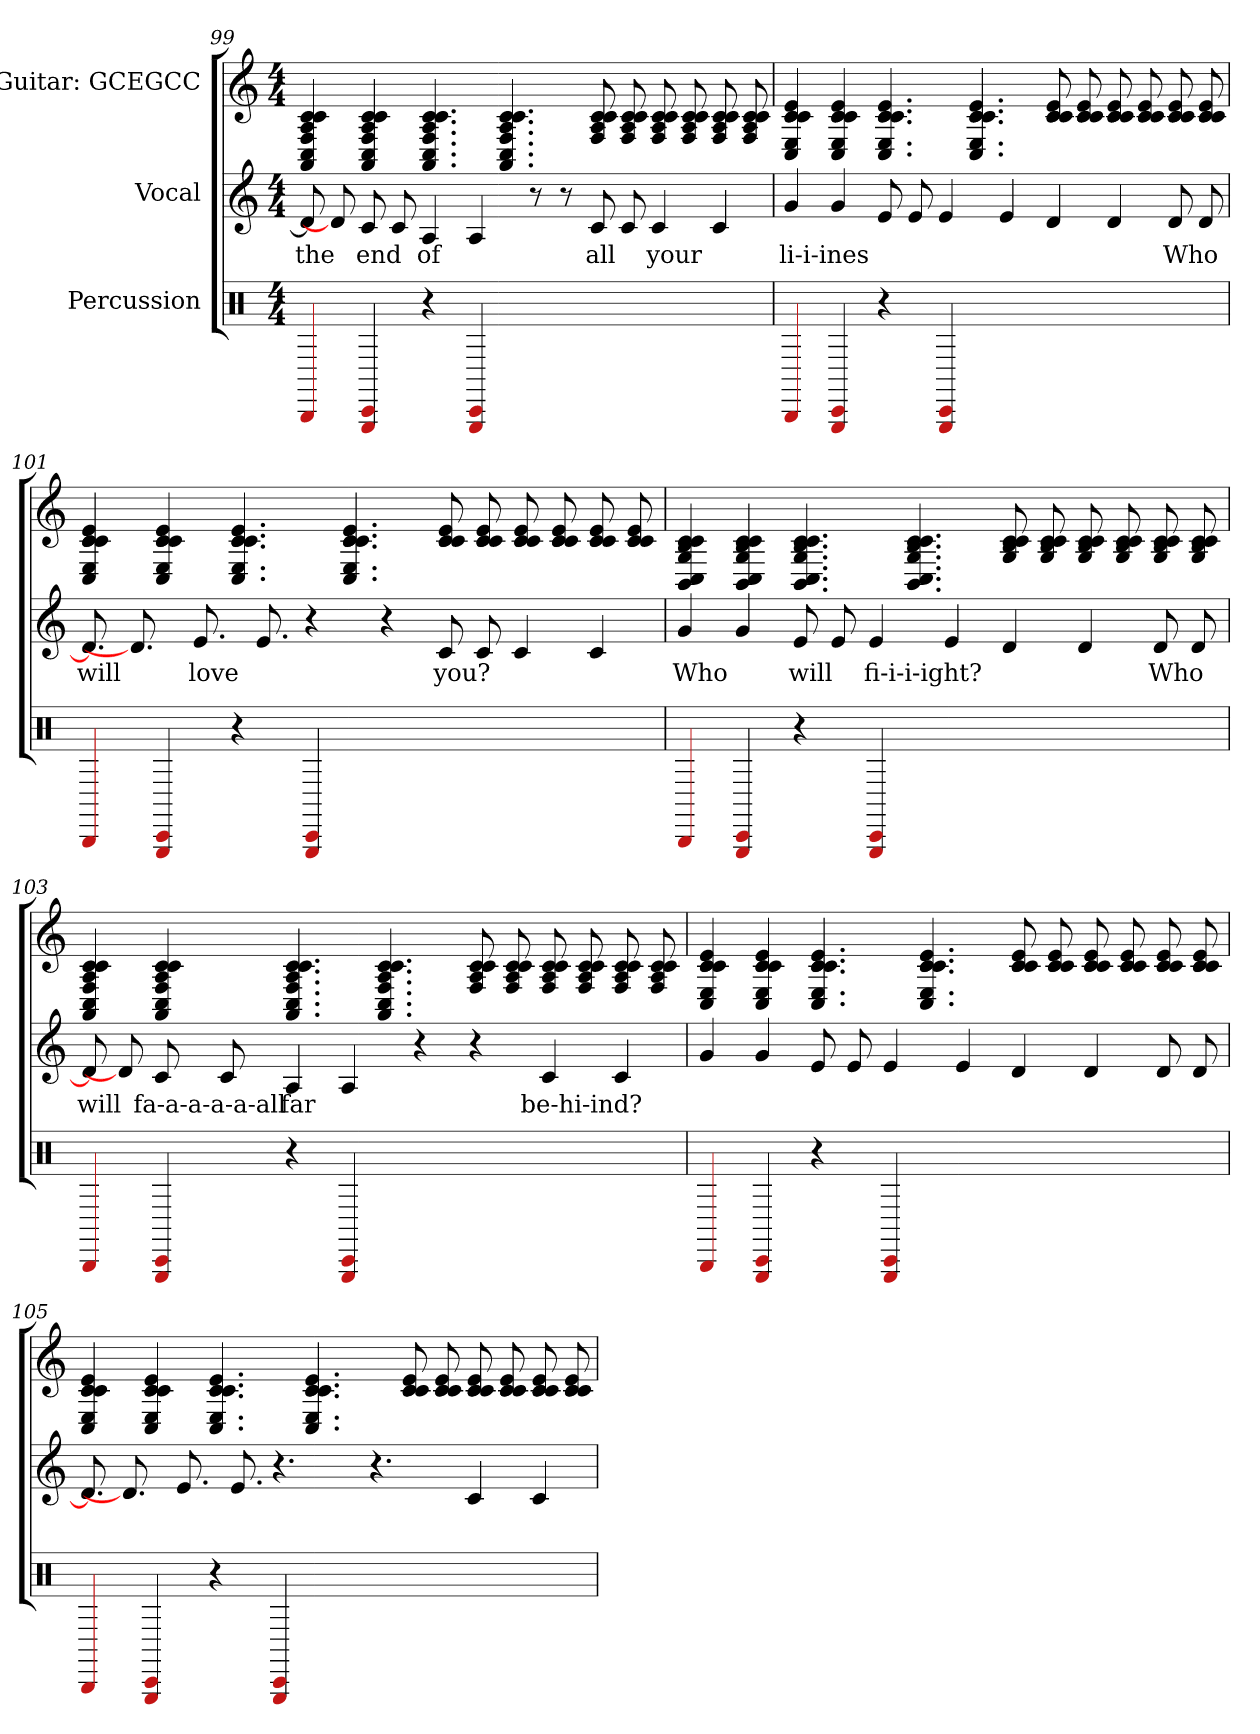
**kern	**kern	**text	**kern
*part3	*part2	*part2	*part1
*staff3	*staff2	*staff2	*staff1
*I"Percussion	*I"Vocal	*	*I"Guitar: GCEGCC
*clefX	*	*	*
*k[]	*k[]	*	*k[]
*M4/4	*M4/4	*	*M4/4
=99	=99	=99	=99
4BBB	8d]	the	4c 4c 4A 4F 4C 4AA
.	8d]	.	.
4GGG 4CC#	8c	end	4c 4c 4A 4F 4C 4AA
.	8c	.	.
4r	4A	of	4.c 4.c 4.A 4.F 4.C 4.AA
4GGG 4CC#	4A	.	.
.	.	.	4.c 4.c 4.A 4.F 4.C 4.AA
1ryy	8r	.	.
.	8r	.	.
.	8c	all	8c 8c 8A 8F
.	8c	.	8c 8c 8A 8F
.	4c	your	8c 8c 8A 8F
.	.	.	8c 8c 8A 8F
.	4c	.	8c 8c 8A 8F
.	.	.	8c 8c 8A 8F
=100	=100	=100	=100
4BBB	4g	li-i-ines	4c 4c 4e 4c 4C 4E
4GGG 4CC#	4g	.	4c 4c 4e 4c 4C 4E
4r	8e	.	4.c 4.c 4.e 4.c 4.C 4.E
.	8e	.	.
4GGG 4CC#	4e	.	.
.	.	.	4.c 4.c 4.e 4.c 4.C 4.E
1ryy	4e	.	.
.	4d	.	8c 8c 8e 8c
.	.	.	8c 8c 8e 8c
.	4d	.	8c 8c 8e 8c
.	.	.	8c 8c 8e 8c
.	8d	Who	8c 8c 8e 8c
.	8d	.	8c 8c 8e 8c
=101	=101	=101	=101
4BBB	8.d]	will	4c 4c 4e 4c 4C 4E
.	8.d]	.	.
4GGG 4CC#	.	.	4c 4c 4e 4c 4C 4E
.	8.e	love	.
4r	.	.	4.c 4.c 4.e 4.c 4.C 4.E
.	8.e	.	.
4GGG 4CC#	4r	.	.
.	.	.	4.c 4.c 4.e 4.c 4.C 4.E
1ryy	4r	.	.
.	8c	you?	8c 8c 8e 8c
.	8c	.	8c 8c 8e 8c
.	4c	.	8c 8c 8e 8c
.	.	.	8c 8c 8e 8c
.	4c	.	8c 8c 8e 8c
.	.	.	8c 8c 8e 8c
=102	=102	=102	=102
4BBB	4g	Who	4c 4c 4B 4G 4C 4BB
4GGG 4CC#	4g	.	4c 4c 4B 4G 4C 4BB
4r	8e	will	4.c 4.c 4.B 4.G 4.C 4.BB
.	8e	.	.
4GGG 4CC#	4e	fi-i-i-ight?	.
.	.	.	4.c 4.c 4.B 4.G 4.C 4.BB
1ryy	4e	.	.
.	4d	.	8c 8c 8B 8G
.	.	.	8c 8c 8B 8G
.	4d	.	8c 8c 8B 8G
.	.	.	8c 8c 8B 8G
.	8d	Who	8c 8c 8B 8G
.	8d	.	8c 8c 8B 8G
=103	=103	=103	=103
4BBB	8d]	will	4c 4c 4A 4F 4C 4AA
.	8d]	.	.
4GGG 4CC#	8c	fa-a-a-a-a-all	4c 4c 4A 4F 4C 4AA
.	8c	.	.
4r	4A	far	4.c 4.c 4.A 4.F 4.C 4.AA
4GGG 4CC#	4A	.	.
.	.	.	4.c 4.c 4.A 4.F 4.C 4.AA
1ryy	4r	.	.
.	4r	.	8c 8c 8A 8F
.	.	.	8c 8c 8A 8F
.	4c	be-hi-ind?	8c 8c 8A 8F
.	.	.	8c 8c 8A 8F
.	4c	.	8c 8c 8A 8F
.	.	.	8c 8c 8A 8F
=104	=104	=104	=104
4BBB	4g	.	4c 4c 4e 4c 4C 4E
4GGG 4CC#	4g	.	4c 4c 4e 4c 4C 4E
4r	8e	.	4.c 4.c 4.e 4.c 4.C 4.E
.	8e	.	.
4GGG 4CC#	4e	.	.
.	.	.	4.c 4.c 4.e 4.c 4.C 4.E
1ryy	4e	.	.
.	4d	.	8c 8c 8e 8c
.	.	.	8c 8c 8e 8c
.	4d	.	8c 8c 8e 8c
.	.	.	8c 8c 8e 8c
.	8d	.	8c 8c 8e 8c
.	8d	.	8c 8c 8e 8c
=105	=105	=105	=105
4BBB	8.d]	.	4c 4c 4e 4c 4C 4E
.	8.d]	.	.
4GGG 4CC#	.	.	4c 4c 4e 4c 4C 4E
.	8.e	.	.
4r	.	.	4.c 4.c 4.e 4.c 4.C 4.E
.	8.e	.	.
4GGG 4CC#	4.r	.	.
.	.	.	4.c 4.c 4.e 4.c 4.C 4.E
1ryy	.	.	.
.	4.r	.	.
.	.	.	8c 8c 8e 8c
.	.	.	8c 8c 8e 8c
.	4c	.	8c 8c 8e 8c
.	.	.	8c 8c 8e 8c
.	4c	.	8c 8c 8e 8c
.	.	.	8c 8c 8e 8c
=	=	=	=
*-	*-	*-	*-
